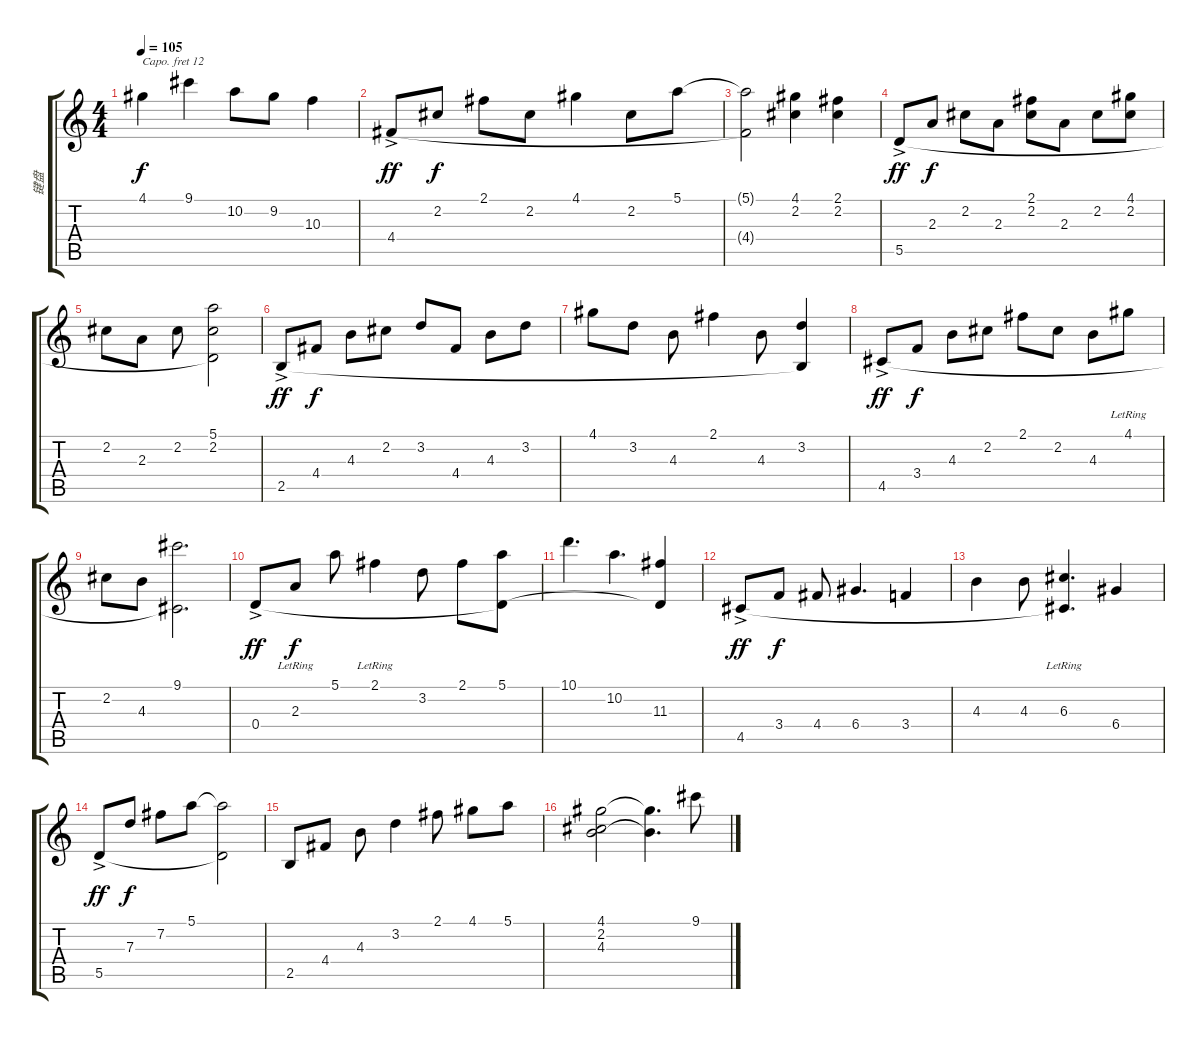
\track ("键盘" "键盘") {instrument brightacousticpiano}
\staff {score tabs}
\capo 12
\tuning (E4 B3 G3 D3 A2 E2) {hide}
\ts (4 4)
\tempo 105
\clef g2
\ks c
4.1{t}.4{dy f} 9.1.4 10.2.8 9.2.8 10.3.4 |
4.4{ac}.8{dy ff} 2.2.8{dy f} 2.1.8 2.2.8 4.1.4 2.2.8 5.1.8 |
(5.1{t} 4.4{t}).2 (4.1 2.2).4 (2.1 2.2).4 |
5.5{ac}.8{dy ff} 2.3.8{dy f} 2.2.8 2.3.8 (2.1 2.2).8 2.3.8 2.2.8 (4.1 2.2).8 |
2.2.8 2.3.8 2.2.8 (5.1 2.2 5.5{t}).2 |
2.5{ac}.8{dy ff} 4.4.8{dy f} 4.3.8 2.2.8 3.2.8 4.4.8 4.3.8 3.2.8 |
4.1.8 3.2.8 4.3.8 2.1.4 4.3.8 (3.2 2.5{t}).4 |
4.5{ac}.8{dy ff} 3.4.8{dy f} 4.3.8 2.2.8 2.1.8 2.2.8 4.3.8 4.1{lr}.8 |
2.2.8 4.3.8 (9.1 4.5{t}).2{d} |
0.4{ac}.8{dy ff} 2.3{lr}.8{dy f} 5.1.8 2.1{lr}.4 3.2.8 2.1.8 (5.1 0.4{t}).8 |
10.1.4{d} 10.2.4{d} (11.3 0.4{t}).4 |
4.5{ac}.8{dy ff} 3.4.8{dy f} 4.4.8 6.4.4{d} 3.4.4 |
4.3.4 4.3.8 (6.3{lr} 4.5{t}).4{d} 6.4.4 |
5.5{ac}.8{dy ff} 7.3.8{dy f} 7.2.8 5.1.8 (5.1{t} 5.5{t}).2 |
2.5.8 4.4.8 4.3.8 3.2.4 2.1.8 4.1.8 5.1.8 |
(4.1 2.2 4.3).2 (4.1{t} 4.3{t}).4{d} 9.1.8
